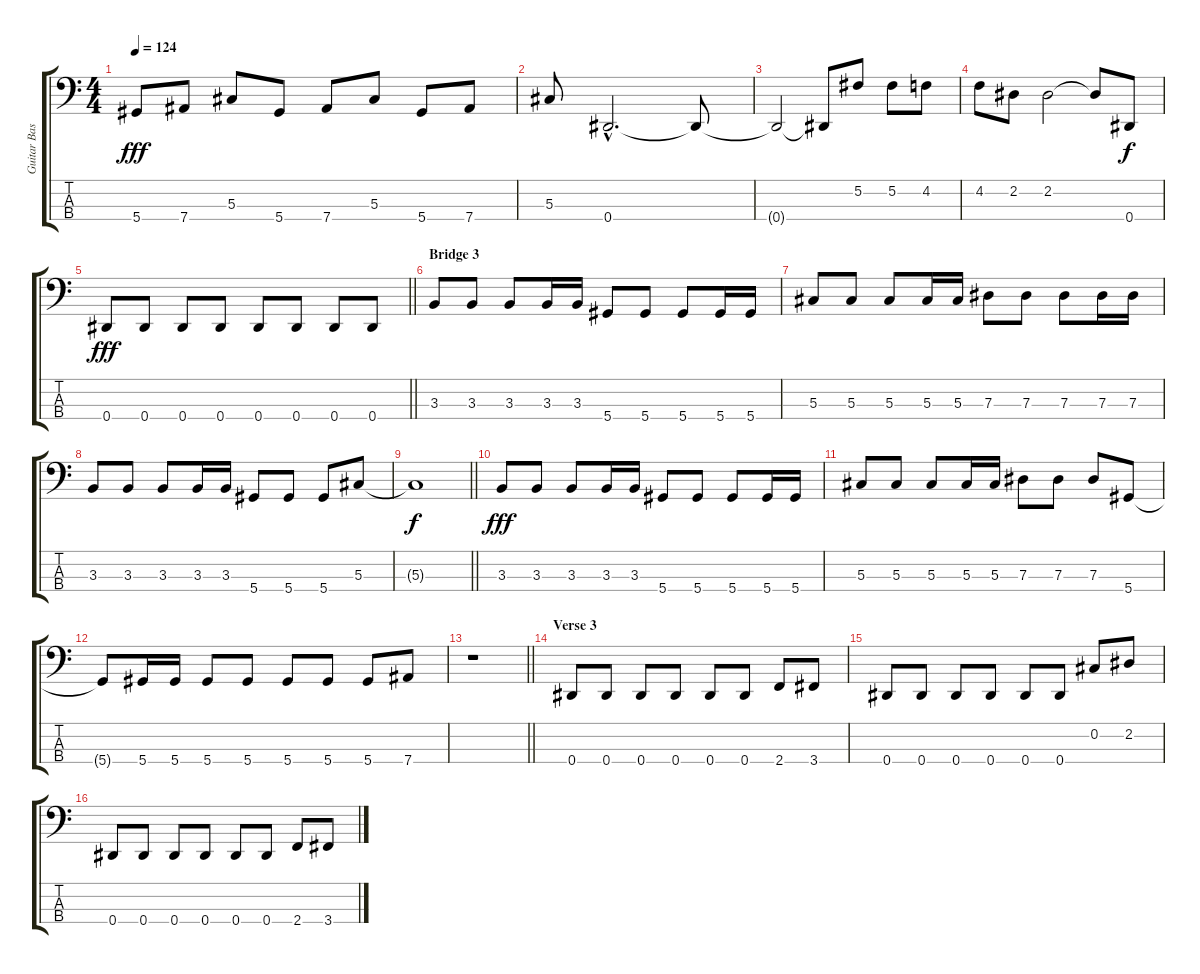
\track ("Guitar Bass" "Guitar Bas") {instrument electricbassfinger}
\staff {score tabs}
\tuning (Gb2 Db2 Ab1 Eb1) {hide}
\ts (4 4)
\tempo 124
\clef f4
\ks c
5.4.8{dy fff} 7.4.8 5.3.8 5.4.8 7.4.8 5.3.8 5.4.8 7.4.8 |
5.3.8 0.4{hac}.2{d} 0.4{t}.8 |
0.4{t}.2 0.4{t}.8 5.2.8 5.2.8 4.2.8 |
4.2.8 2.2.8 2.2.2 2.2{t}.8 0.4.8{dy f} |
\barLineRight lightlight
0.4.8{dy fff} 0.4.8 0.4.8 0.4.8 0.4.8 0.4.8 0.4.8 0.4.8 |
\section ("" "Bridge 3")
3.3.8 3.3.8 3.3.8 3.3.16 3.3.16 5.4.8 5.4.8 5.4.8 5.4.16 5.4.16 |
5.3.8 5.3.8 5.3.8 5.3.16 5.3.16 7.3.8 7.3.8 7.3.8 7.3.16 7.3.16 |
3.3.8 3.3.8 3.3.8 3.3.16 3.3.16 5.4.8 5.4.8 5.4.8 5.3.8 |
\barLineRight lightlight
5.3{t}.1{dy f} |
3.3.8{dy fff} 3.3.8 3.3.8 3.3.16 3.3.16 5.4.8 5.4.8 5.4.8 5.4.16 5.4.16 |
5.3.8 5.3.8 5.3.8 5.3.16 5.3.16 7.3.8 7.3.8 7.3.8 5.4.8 |
5.4{t}.8 5.4.16 5.4.16 5.4.8 5.4.8 5.4.8 5.4.8 5.4.8 7.4.8 |
\barLineRight lightlight
r.1 |
\section ("" "Verse 3")
0.4.8 0.4.8 0.4.8 0.4.8 0.4.8 0.4.8 2.4.8 3.4.8 |
0.4.8 0.4.8 0.4.8 0.4.8 0.4.8 0.4.8 0.2.8 2.2.8 |
0.4.8 0.4.8 0.4.8 0.4.8 0.4.8 0.4.8 2.4.8 3.4.8
